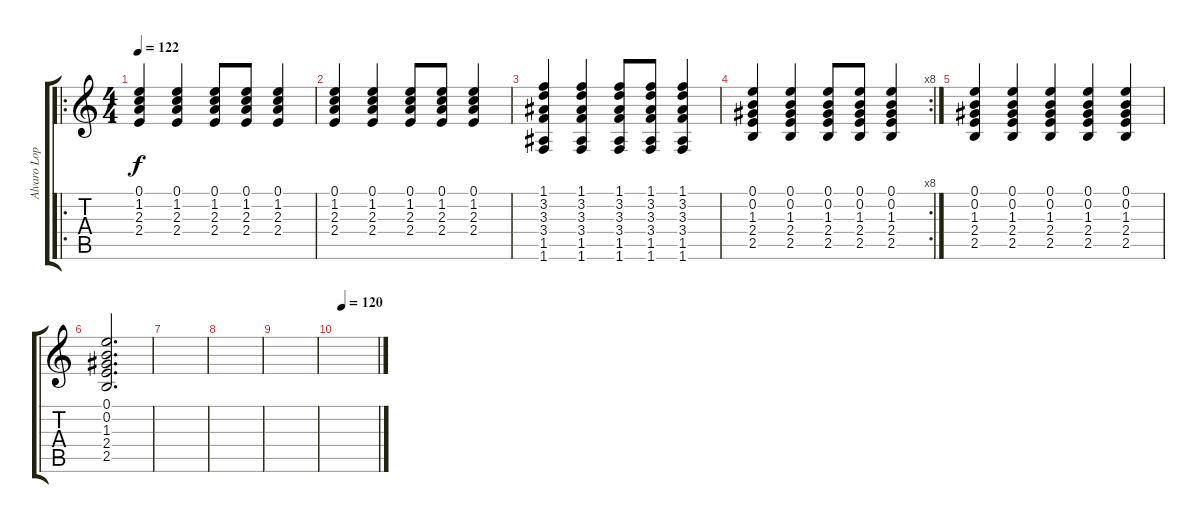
\track ("Alvaro Lopez" "Alvaro Lop") {instrument acousticguitarnylon}
\staff {score tabs}
\tuning (E4 B3 G3 D3 A2 E2) {hide}
\ro
\ts (4 4)
\tempo 122
\clef g2
\ks c
(0.1 1.2 2.3 2.4).4{dy f} (0.1 1.2 2.3 2.4).4 (0.1 1.2 2.3 2.4).8 (0.1 1.2 2.3 2.4).8 (0.1 1.2 2.3 2.4).4 |
(0.1 1.2 2.3 2.4).4 (0.1 1.2 2.3 2.4).4 (0.1 1.2 2.3 2.4).8 (0.1 1.2 2.3 2.4).8 (0.1 1.2 2.3 2.4).4 |
(1.1 3.2 3.3 3.4 1.5 1.6).4 (1.1 3.2 3.3 3.4 1.5 1.6).4 (1.1 3.2 3.3 3.4 1.5 1.6).8 (1.1 3.2 3.3 3.4 1.5 1.6).8 (1.1 3.2 3.3 3.4 1.5 1.6).4 |
\rc 8
(0.1 0.2 1.3 2.4 2.5).4 (0.1 0.2 1.3 2.4 2.5).4 (0.1 0.2 1.3 2.4 2.5).8 (0.1 0.2 1.3 2.4 2.5).8 (0.1 0.2 1.3 2.4 2.5).4 |
(0.1 0.2 1.3 2.4 2.5).4 (0.1 0.2 1.3 2.4 2.5).4 (0.1 0.2 1.3 2.4 2.5).4 (0.1 0.2 1.3 2.4 2.5).4 (0.1 0.2 1.3 2.4 2.5).4 |
(0.1 0.2 1.3 2.4 2.5).2{d} |
|
|
|
\tempo (120 0.125)
